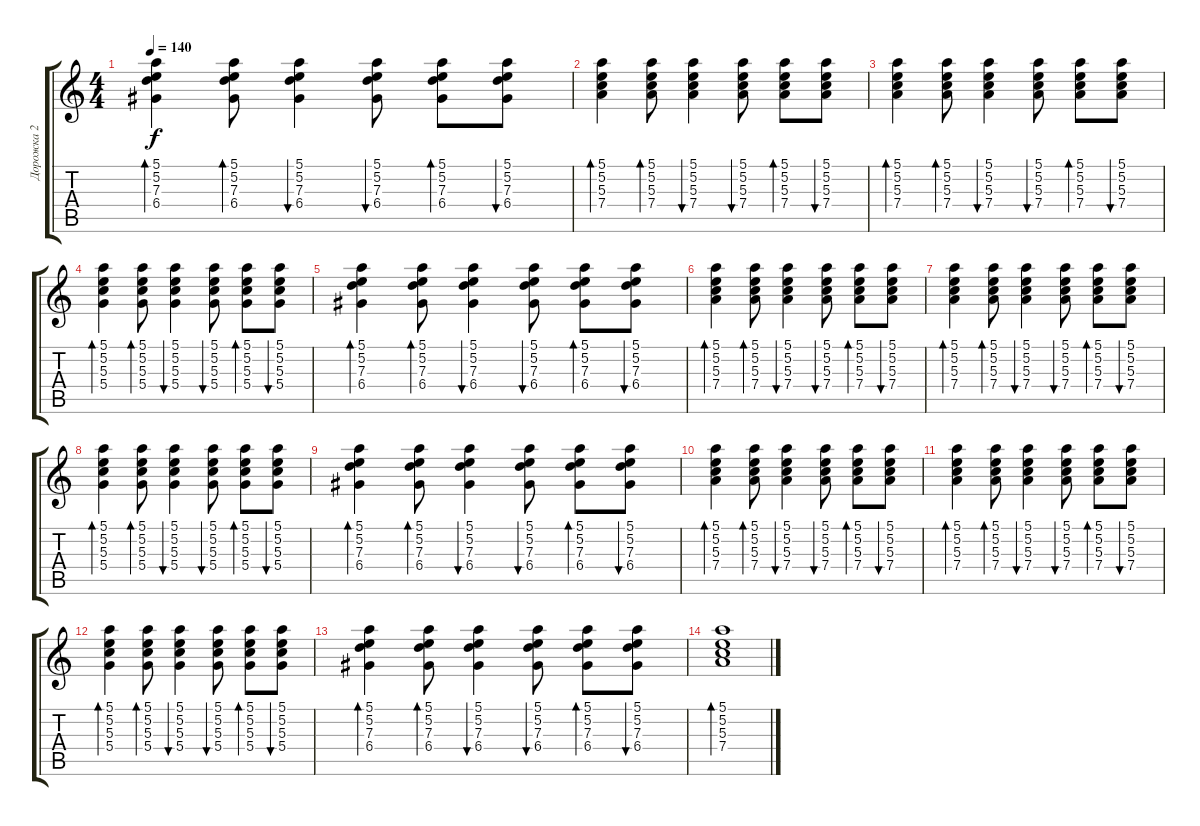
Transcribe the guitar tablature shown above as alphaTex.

\track ("Дорожка 2" "Дорожка 2") {instrument acousticguitarsteel}
\staff {score tabs}
\tuning (E4 B3 G3 D3 A2 E2) {hide}
\ts (4 4)
\tempo 140
\clef g2
\ks c
(5.1 5.2 7.3 6.4).4{bd 60 dy f} (5.1 5.2 7.3 6.4).8{bd 60} (5.1 5.2 7.3 6.4).4{bu 60} (5.1 5.2 7.3 6.4).8{bu 60} (5.1 5.2 7.3 6.4).8{bd 60} (5.1 5.2 7.3 6.4).8{bu 60} |
(5.1 5.2 5.3 7.4).4{bd 60} (5.1 5.2 5.3 7.4).8{bd 60} (5.1 5.2 5.3 7.4).4{bu 60} (5.1 5.2 5.3 7.4).8{bu 60} (5.1 5.2 5.3 7.4).8{bd 60} (5.1 5.2 5.3 7.4).8{bu 60} |
(5.1 5.2 5.3 7.4).4{bd 60} (5.1 5.2 5.3 7.4).8{bd 60} (5.1 5.2 5.3 7.4).4{bu 60} (5.1 5.2 5.3 7.4).8{bu 60} (5.1 5.2 5.3 7.4).8{bd 60} (5.1 5.2 5.3 7.4).8{bu 60} |
(5.1 5.2 5.3 5.4).4{bd 60} (5.1 5.2 5.3 5.4).8{bd 60} (5.1 5.2 5.3 5.4).4{bu 60} (5.1 5.2 5.3 5.4).8{bu 60} (5.1 5.2 5.3 5.4).8{bd 60} (5.1 5.2 5.3 5.4).8{bu 60} |
(5.1 5.2 7.3 6.4).4{bd 60} (5.1 5.2 7.3 6.4).8{bd 60} (5.1 5.2 7.3 6.4).4{bu 60} (5.1 5.2 7.3 6.4).8{bu 60} (5.1 5.2 7.3 6.4).8{bd 60} (5.1 5.2 7.3 6.4).8{bu 60} |
(5.1 5.2 5.3 7.4).4{bd 60} (5.1 5.2 5.3 7.4).8{bd 60} (5.1 5.2 5.3 7.4).4{bu 60} (5.1 5.2 5.3 7.4).8{bu 60} (5.1 5.2 5.3 7.4).8{bd 60} (5.1 5.2 5.3 7.4).8{bu 60} |
(5.1 5.2 5.3 7.4).4{bd 60} (5.1 5.2 5.3 7.4).8{bd 60} (5.1 5.2 5.3 7.4).4{bu 60} (5.1 5.2 5.3 7.4).8{bu 60} (5.1 5.2 5.3 7.4).8{bd 60} (5.1 5.2 5.3 7.4).8{bu 60} |
(5.1 5.2 5.3 5.4).4{bd 60} (5.1 5.2 5.3 5.4).8{bd 60} (5.1 5.2 5.3 5.4).4{bu 60} (5.1 5.2 5.3 5.4).8{bu 60} (5.1 5.2 5.3 5.4).8{bd 60} (5.1 5.2 5.3 5.4).8{bu 60} |
(5.1 5.2 7.3 6.4).4{bd 60} (5.1 5.2 7.3 6.4).8{bd 60} (5.1 5.2 7.3 6.4).4{bu 60} (5.1 5.2 7.3 6.4).8{bu 60} (5.1 5.2 7.3 6.4).8{bd 60} (5.1 5.2 7.3 6.4).8{bu 60} |
(5.1 5.2 5.3 7.4).4{bd 60} (5.1 5.2 5.3 7.4).8{bd 60} (5.1 5.2 5.3 7.4).4{bu 60} (5.1 5.2 5.3 7.4).8{bu 60} (5.1 5.2 5.3 7.4).8{bd 60} (5.1 5.2 5.3 7.4).8{bu 60} |
(5.1 5.2 5.3 7.4).4{bd 60} (5.1 5.2 5.3 7.4).8{bd 60} (5.1 5.2 5.3 7.4).4{bu 60} (5.1 5.2 5.3 7.4).8{bu 60} (5.1 5.2 5.3 7.4).8{bd 60} (5.1 5.2 5.3 7.4).8{bu 60} |
(5.1 5.2 5.3 5.4).4{bd 60} (5.1 5.2 5.3 5.4).8{bd 60} (5.1 5.2 5.3 5.4).4{bu 60} (5.1 5.2 5.3 5.4).8{bu 60} (5.1 5.2 5.3 5.4).8{bd 60} (5.1 5.2 5.3 5.4).8{bu 60} |
(5.1 5.2 7.3 6.4).4{bd 60} (5.1 5.2 7.3 6.4).8{bd 60} (5.1 5.2 7.3 6.4).4{bu 60} (5.1 5.2 7.3 6.4).8{bu 60} (5.1 5.2 7.3 6.4).8{bd 60} (5.1 5.2 7.3 6.4).8{bu 60} |
(5.1 5.2 5.3 7.4).1{bd 60}
